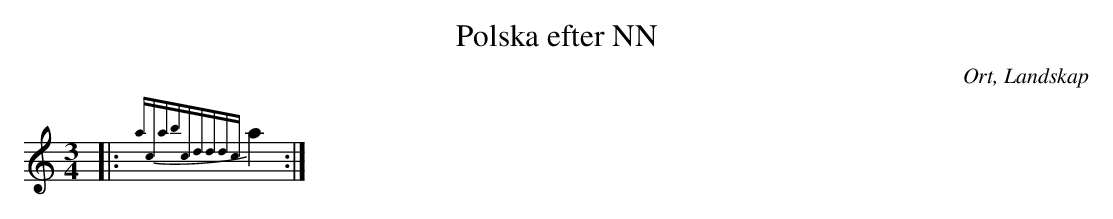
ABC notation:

X:1
T:Polska efter NN
O:Ort, Landskap
M:3/4
L:1/8
K:C
|: {acabcdddc}a2  :|
